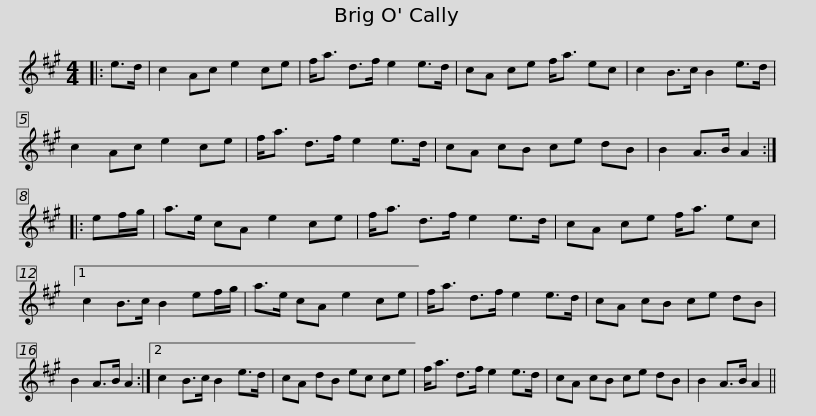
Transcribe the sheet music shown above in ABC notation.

X:1
L:1/8
M:4/4
I:linebreak $
K:A
V:1 treble
V:1
|: e>d | c2 Ac e2 ce | f<a d>f e2 e>d | cA ce f<a ec | c2 B>c B2 e>d | %5
 c2 Ac e2 ce |$ f<a d>f e2 e>d | cA cB ce dB | B2 A>B A2 :: ef/g/ | %10
 a>e cA e2 ce | f<a d>f e2 e>d |$ cA ce f<a ec |1 c2 B>c B2 ef/g/ | a>e cA e2 ce | %15
 f<a d>f e2 e>d | cA cB ce dB | B2 A>B A2 :|2$ c2 B>c B2 e>d | cA dB ec ce | %20
 f<a d>f e2 e>d | cA cB ce dB | B2 A>B A2 || %23
